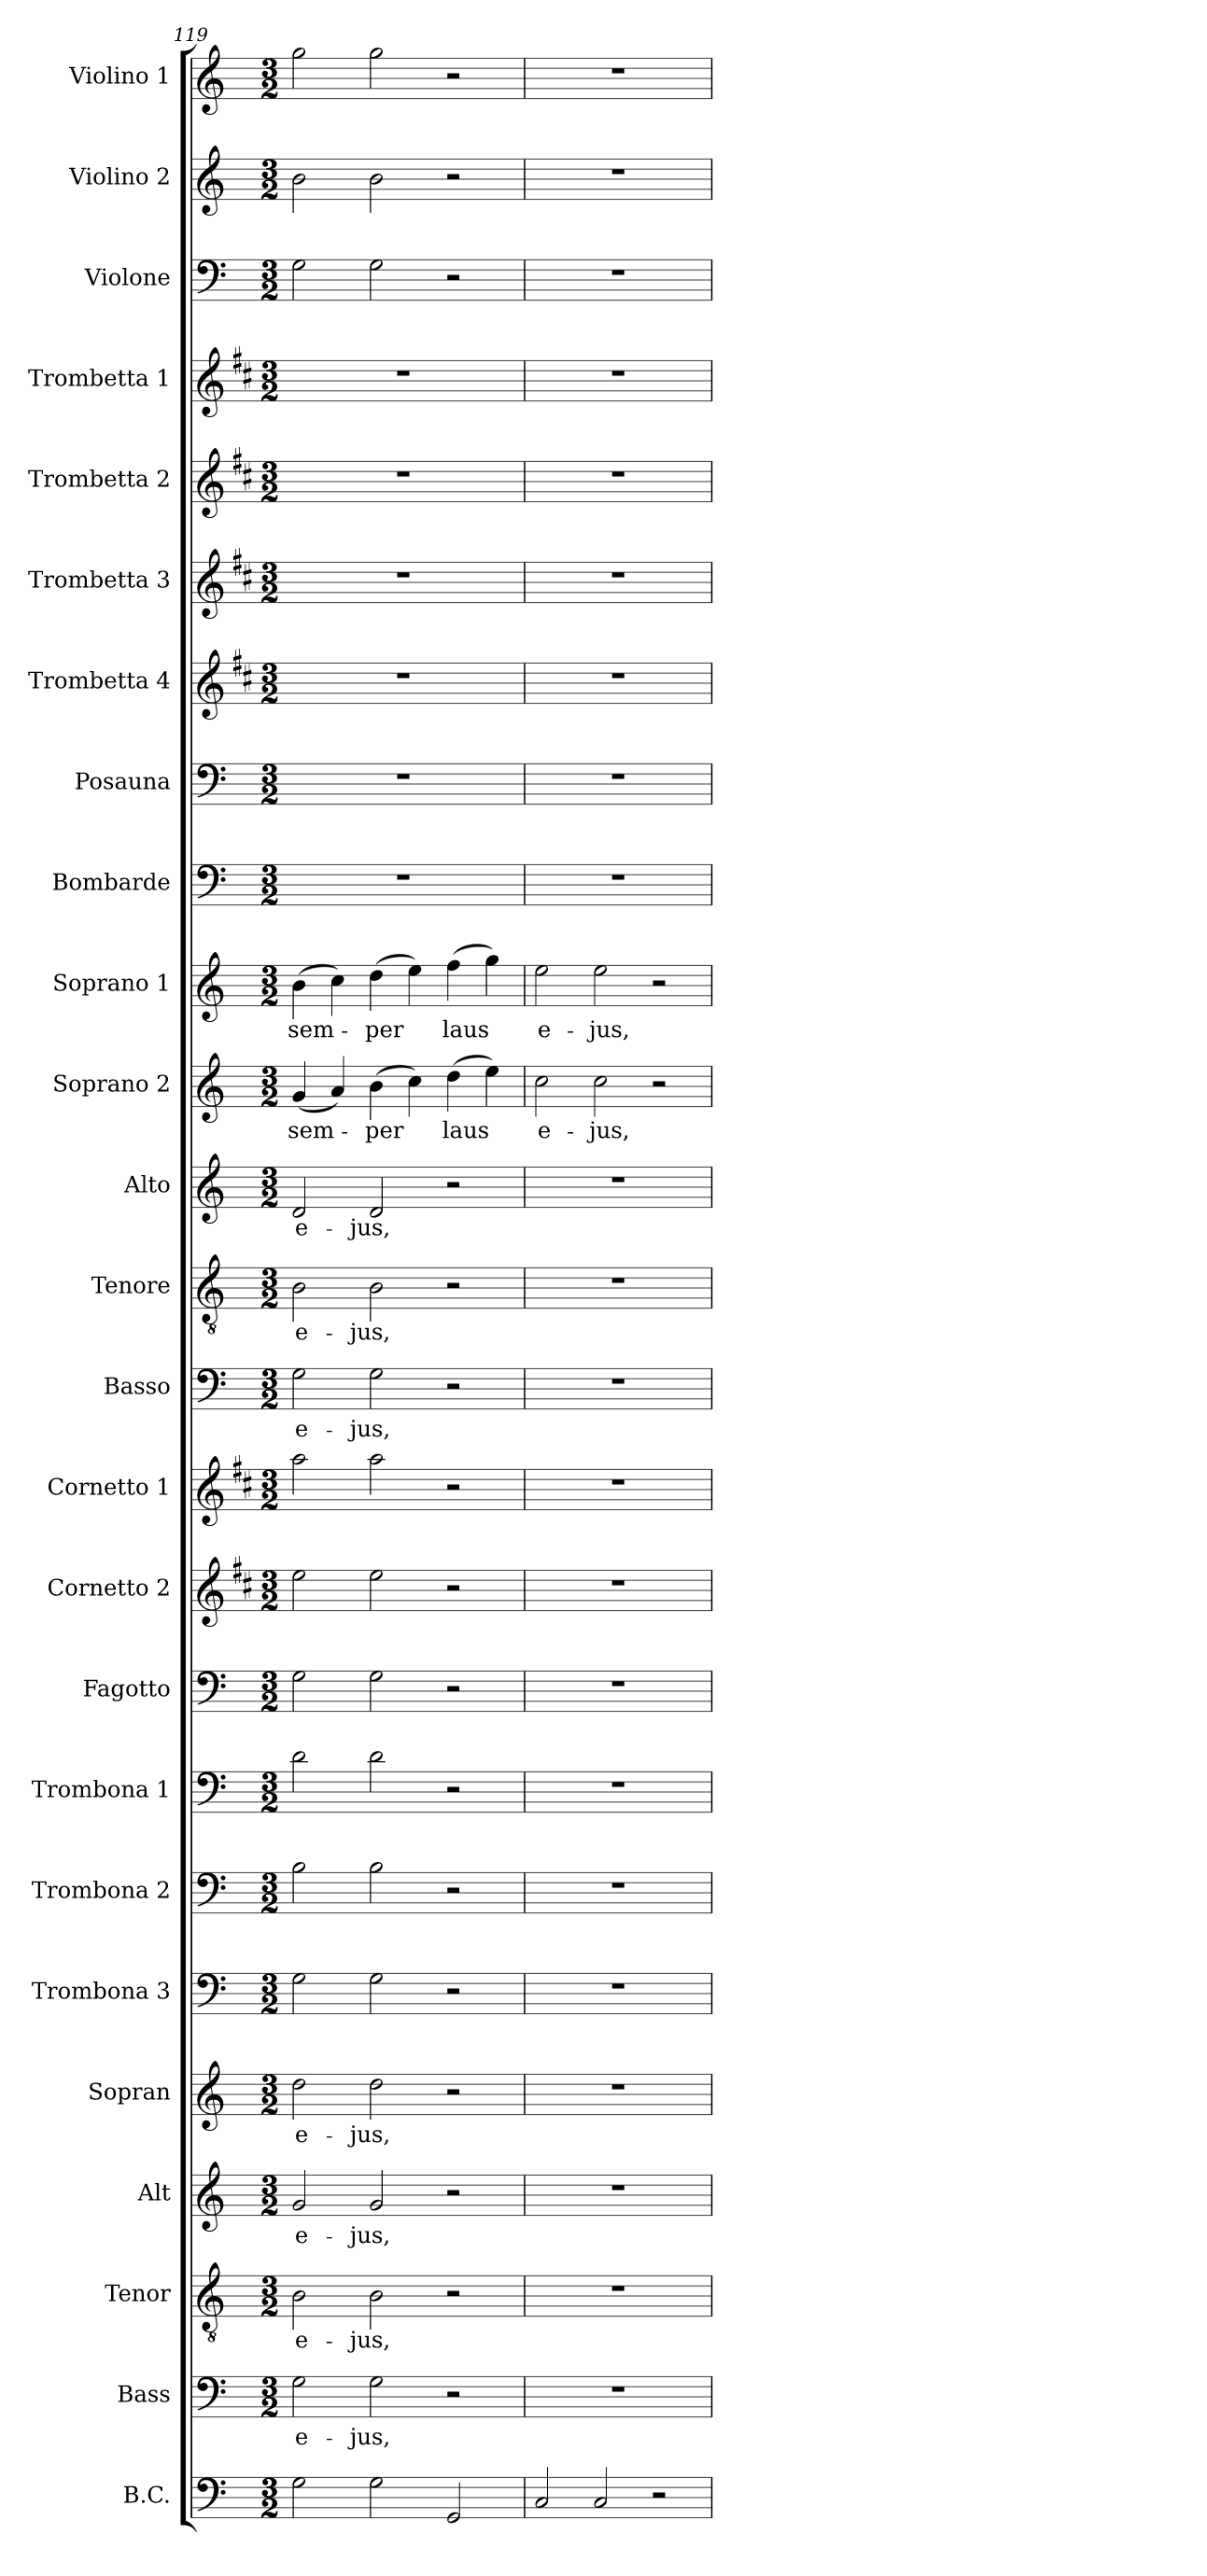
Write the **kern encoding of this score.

**kern	**kern	**text	**kern	**text	**kern	**text	**kern	**text	**kern	**kern	**kern	**kern	**kern	**kern	**kern	**text	**kern	**text	**kern	**text	**kern	**text	**kern	**text	**kern	**kern	**kern	**kern	**kern	**kern	**kern	**kern	**kern
*part25	*part24	*part24	*part23	*part23	*part22	*part22	*part21	*part21	*part20	*part19	*part18	*part17	*part16	*part15	*part14	*part14	*part13	*part13	*part12	*part12	*part11	*part11	*part10	*part10	*part9	*part8	*part7	*part6	*part5	*part4	*part3	*part2	*part1
*staff25	*staff24	*staff24	*staff23	*staff23	*staff22	*staff22	*staff21	*staff21	*staff20	*staff19	*staff18	*staff17	*staff16	*staff15	*staff14	*staff14	*staff13	*staff13	*staff12	*staff12	*staff11	*staff11	*staff10	*staff10	*staff9	*staff8	*staff7	*staff6	*staff5	*staff4	*staff3	*staff2	*staff1
*I"B.C.	*I"Bass	*	*I"Tenor	*	*I"Alt	*	*I"Sopran	*	*I"Trombona 3	*I"Trombona 2	*I"Trombona 1	*I"Fagotto	*I"Cornetto 2	*I"Cornetto 1	*I"Basso	*	*I"Tenore	*	*I"Alto	*	*I"Soprano 2	*	*I"Soprano 1	*	*I"Bombarde	*I"Posauna	*I"Trombetta 4	*I"Trombetta 3	*I"Trombetta 2	*I"Trombetta 1	*I"Violone	*I"Violino 2	*I"Violino 1
*I'B.C.	*I'B.	*	*I'T.	*	*I'A.	*	*I'S.	*	*I'Tbn. 2	*I'Tbn. 2	*I'Tbn. 1	*I'Fag.	*I'Cor. 2	*I'Cor. 1	*I'B.	*	*I'T.	*	*I'A.	*	*I'S.	*	*I'S.	*	*	*	*	*	*	*	*	*I'Vl. 2	*I'Vl. 1
*clefF4	*clefF4	*	*clefGv2	*	*clefG2	*	*clefG2	*	*clefF4	*clefF4	*clefF4	*clefF4	*clefG2	*clefG2	*clefF4	*	*clefGv2	*	*clefG2	*	*clefG2	*	*clefG2	*	*clefF4	*clefF4	*clefG2	*clefG2	*clefG2	*clefG2	*clefF4	*clefG2	*clefG2
*	*	*	*ITrd7c12	*	*	*	*	*	*	*	*	*	*ITrd1c2	*ITrd1c2	*	*	*ITrd7c12	*	*	*	*	*	*	*	*	*	*ITrd1c2	*ITrd1c2	*ITrd1c2	*ITrd1c2	*	*	*
*k[]	*k[]	*	*k[]	*	*k[]	*	*k[]	*	*k[]	*k[]	*k[]	*k[]	*k[]	*k[]	*k[]	*	*k[]	*	*k[]	*	*k[]	*	*k[]	*	*k[]	*k[]	*k[]	*k[]	*k[]	*k[]	*k[]	*k[]	*k[]
*C:	*C:	*	*C:	*	*C:	*	*C:	*	*C:	*C:	*C:	*C:	*C:	*C:	*C:	*	*C:	*	*C:	*	*C:	*	*C:	*	*C:	*C:	*C:	*C:	*C:	*C:	*C:	*C:	*C:
*M3/2	*M3/2	*	*M3/2	*	*M3/2	*	*M3/2	*	*M3/2	*M3/2	*M3/2	*M3/2	*M3/2	*M3/2	*M3/2	*	*M3/2	*	*M3/2	*	*M3/2	*	*M3/2	*	*M3/2	*M3/2	*M3/2	*M3/2	*M3/2	*M3/2	*M3/2	*M3/2	*M3/2
=119	=119	=119	=119	=119	=119	=119	=119	=119	=119	=119	=119	=119	=119	=119	=119	=119	=119	=119	=119	=119	=119	=119	=119	=119	=119	=119	=119	=119	=119	=119	=119	=119	=119
!	!	!LO:LY:b:color=#000000	!	!	!	!	!	!	!	!	!	!	!	!	!	!	!	!	!	!	!	!	!	!	!	!	!	!	!	!	!	!	!
!	!	!	!	!LO:LY:b:color=#000000	!	!	!	!	!	!	!	!	!	!	!	!	!	!	!	!	!	!	!	!	!	!	!	!	!	!	!	!	!
!	!	!	!	!	!	!LO:LY:b:color=#000000	!	!	!	!	!	!	!	!	!	!	!	!	!	!	!	!	!	!	!	!	!	!	!	!	!	!	!
!	!	!	!	!	!	!	!	!LO:LY:b:color=#000000	!	!	!	!	!	!	!	!	!	!	!	!	!	!	!	!	!	!	!	!	!	!	!	!	!
!	!	!	!	!	!	!	!	!	!	!	!	!	!	!	!	!LO:LY:b:color=#000000	!	!	!	!	!	!	!	!	!	!	!	!	!	!	!	!	!
!	!	!	!	!	!	!	!	!	!	!	!	!	!	!	!	!	!	!LO:LY:b:color=#000000	!	!	!	!	!	!	!	!	!	!	!	!	!	!	!
!	!	!	!	!	!	!	!	!	!	!	!	!	!	!	!	!	!	!	!	!LO:LY:b:color=#000000	!	!	!	!	!	!	!	!	!	!	!	!	!
!	!	!	!	!	!	!	!	!	!	!	!	!	!	!	!	!	!	!	!	!	!	!LO:LY:b:color=#000000	!	!	!	!	!	!	!	!	!	!	!
!	!	!	!	!	!	!	!	!	!	!	!	!	!	!	!	!	!	!	!	!	!	!	!	!LO:LY:b:color=#000000	!LO:N:vis=1	!LO:N:vis=1	!LO:N:vis=1	!LO:N:vis=1	!LO:N:vis=1	!LO:N:vis=1	!	!	!
2Gi\	2Gi\	e-	2BBi\	e-	2gi/	e-	2ddi\	e-	2Gi\	2Bi\	2di\	2Gi\	2ddi\	2ggi\	2Gi\	e-	2BBi\	e-	2di/	e-	(4gi/	sem-	(4bi\	sem-	1.r	1.r	1.r	1.r	1.r	1.r	2Gi\	2bi\	2ggi\
.	.	.	.	.	.	.	.	.	.	.	.	.	.	.	.	.	.	.	.	.	4ai/)	.	4cci\)	.	.	.	.	.	.	.	.	.	.
!	!	!LO:LY:b:color=#000000	!	!	!	!	!	!	!	!	!	!	!	!	!	!	!	!	!	!	!	!	!	!	!	!	!	!	!	!	!	!	!
!	!	!	!	!LO:LY:b:color=#000000	!	!	!	!	!	!	!	!	!	!	!	!	!	!	!	!	!	!	!	!	!	!	!	!	!	!	!	!	!
!	!	!	!	!	!	!LO:LY:b:color=#000000	!	!	!	!	!	!	!	!	!	!	!	!	!	!	!	!	!	!	!	!	!	!	!	!	!	!	!
!	!	!	!	!	!	!	!	!LO:LY:b:color=#000000	!	!	!	!	!	!	!	!	!	!	!	!	!	!	!	!	!	!	!	!	!	!	!	!	!
!	!	!	!	!	!	!	!	!	!	!	!	!	!	!	!	!LO:LY:b:color=#000000	!	!	!	!	!	!	!	!	!	!	!	!	!	!	!	!	!
!	!	!	!	!	!	!	!	!	!	!	!	!	!	!	!	!	!	!LO:LY:b:color=#000000	!	!	!	!	!	!	!	!	!	!	!	!	!	!	!
!	!	!	!	!	!	!	!	!	!	!	!	!	!	!	!	!	!	!	!	!LO:LY:b:color=#000000	!	!	!	!	!	!	!	!	!	!	!	!	!
!	!	!	!	!	!	!	!	!	!	!	!	!	!	!	!	!	!	!	!	!	!	!LO:LY:b:color=#000000	!	!	!	!	!	!	!	!	!	!	!
!	!	!	!	!	!	!	!	!	!	!	!	!	!	!	!	!	!	!	!	!	!	!	!	!LO:LY:b:color=#000000	!	!	!	!	!	!	!	!	!
2Gi\	2Gi\	-jus,	2BBi\	-jus,	2gi/	-jus,	2ddi\	-jus,	2Gi\	2Bi\	2di\	2Gi\	2ddi\	2ggi\	2Gi\	-jus,	2BBi\	-jus,	2di/	-jus,	(4bi\	-per	(4ddi\	-per	.	.	.	.	.	.	2Gi\	2bi\	2ggi\
.	.	.	.	.	.	.	.	.	.	.	.	.	.	.	.	.	.	.	.	.	4cci\)	.	4eei\)	.	.	.	.	.	.	.	.	.	.
!	!	!	!	!	!	!	!	!	!	!	!	!	!	!	!	!	!	!	!	!	!	!LO:LY:b:color=#000000	!	!	!	!	!	!	!	!	!	!	!
!	!	!	!	!	!	!	!	!	!	!	!	!	!	!	!	!	!	!	!	!	!	!	!	!LO:LY:b:color=#000000	!	!	!	!	!	!	!	!	!
2GGi/	2r	.	2r	.	2r	.	2r	.	2r	2r	2r	2r	2r	2r	2r	.	2r	.	2r	.	(4ddi\	laus	(4ffi\	laus	.	.	.	.	.	.	2r	2r	2r
.	.	.	.	.	.	.	.	.	.	.	.	.	.	.	.	.	.	.	.	.	4eei\)	.	4ggi\)	.	.	.	.	.	.	.	.	.	.
=120	=120	=120	=120	=120	=120	=120	=120	=120	=120	=120	=120	=120	=120	=120	=120	=120	=120	=120	=120	=120	=120	=120	=120	=120	=120	=120	=120	=120	=120	=120	=120	=120	=120
!	!LO:N:vis=1	!	!LO:N:vis=1	!	!LO:N:vis=1	!	!LO:N:vis=1	!	!LO:N:vis=1	!LO:N:vis=1	!LO:N:vis=1	!LO:N:vis=1	!LO:N:vis=1	!LO:N:vis=1	!LO:N:vis=1	!	!LO:N:vis=1	!	!LO:N:vis=1	!	!	!	!	!	!	!	!	!	!	!	!	!	!
!	!	!	!	!	!	!	!	!	!	!	!	!	!	!	!	!	!	!	!	!	!	!LO:LY:b:color=#000000	!	!	!	!	!	!	!	!	!	!	!
!	!	!	!	!	!	!	!	!	!	!	!	!	!	!	!	!	!	!	!	!	!	!	!	!LO:LY:b:color=#000000	!LO:N:vis=1	!LO:N:vis=1	!LO:N:vis=1	!LO:N:vis=1	!LO:N:vis=1	!LO:N:vis=1	!LO:N:vis=1	!LO:N:vis=1	!LO:N:vis=1
2Ci/	1.r	.	1.r	.	1.r	.	1.r	.	1.r	1.r	1.r	1.r	1.r	1.r	1.r	.	1.r	.	1.r	.	2cci\	e-	2eei\	e-	1.r	1.r	1.r	1.r	1.r	1.r	1.r	1.r	1.r
!	!	!	!	!	!	!	!	!	!	!	!	!	!	!	!	!	!	!	!	!	!	!LO:LY:b:color=#000000	!	!	!	!	!	!	!	!	!	!	!
!	!	!	!	!	!	!	!	!	!	!	!	!	!	!	!	!	!	!	!	!	!	!	!	!LO:LY:b:color=#000000	!	!	!	!	!	!	!	!	!
2Ci/	.	.	.	.	.	.	.	.	.	.	.	.	.	.	.	.	.	.	.	.	2cci\	-jus,	2eei\	-jus,	.	.	.	.	.	.	.	.	.
2r	.	.	.	.	.	.	.	.	.	.	.	.	.	.	.	.	.	.	.	.	2r	.	2r	.	.	.	.	.	.	.	.	.	.
=	=	=	=	=	=	=	=	=	=	=	=	=	=	=	=	=	=	=	=	=	=	=	=	=	=	=	=	=	=	=	=	=	=
*-	*-	*-	*-	*-	*-	*-	*-	*-	*-	*-	*-	*-	*-	*-	*-	*-	*-	*-	*-	*-	*-	*-	*-	*-	*-	*-	*-	*-	*-	*-	*-	*-	*-
